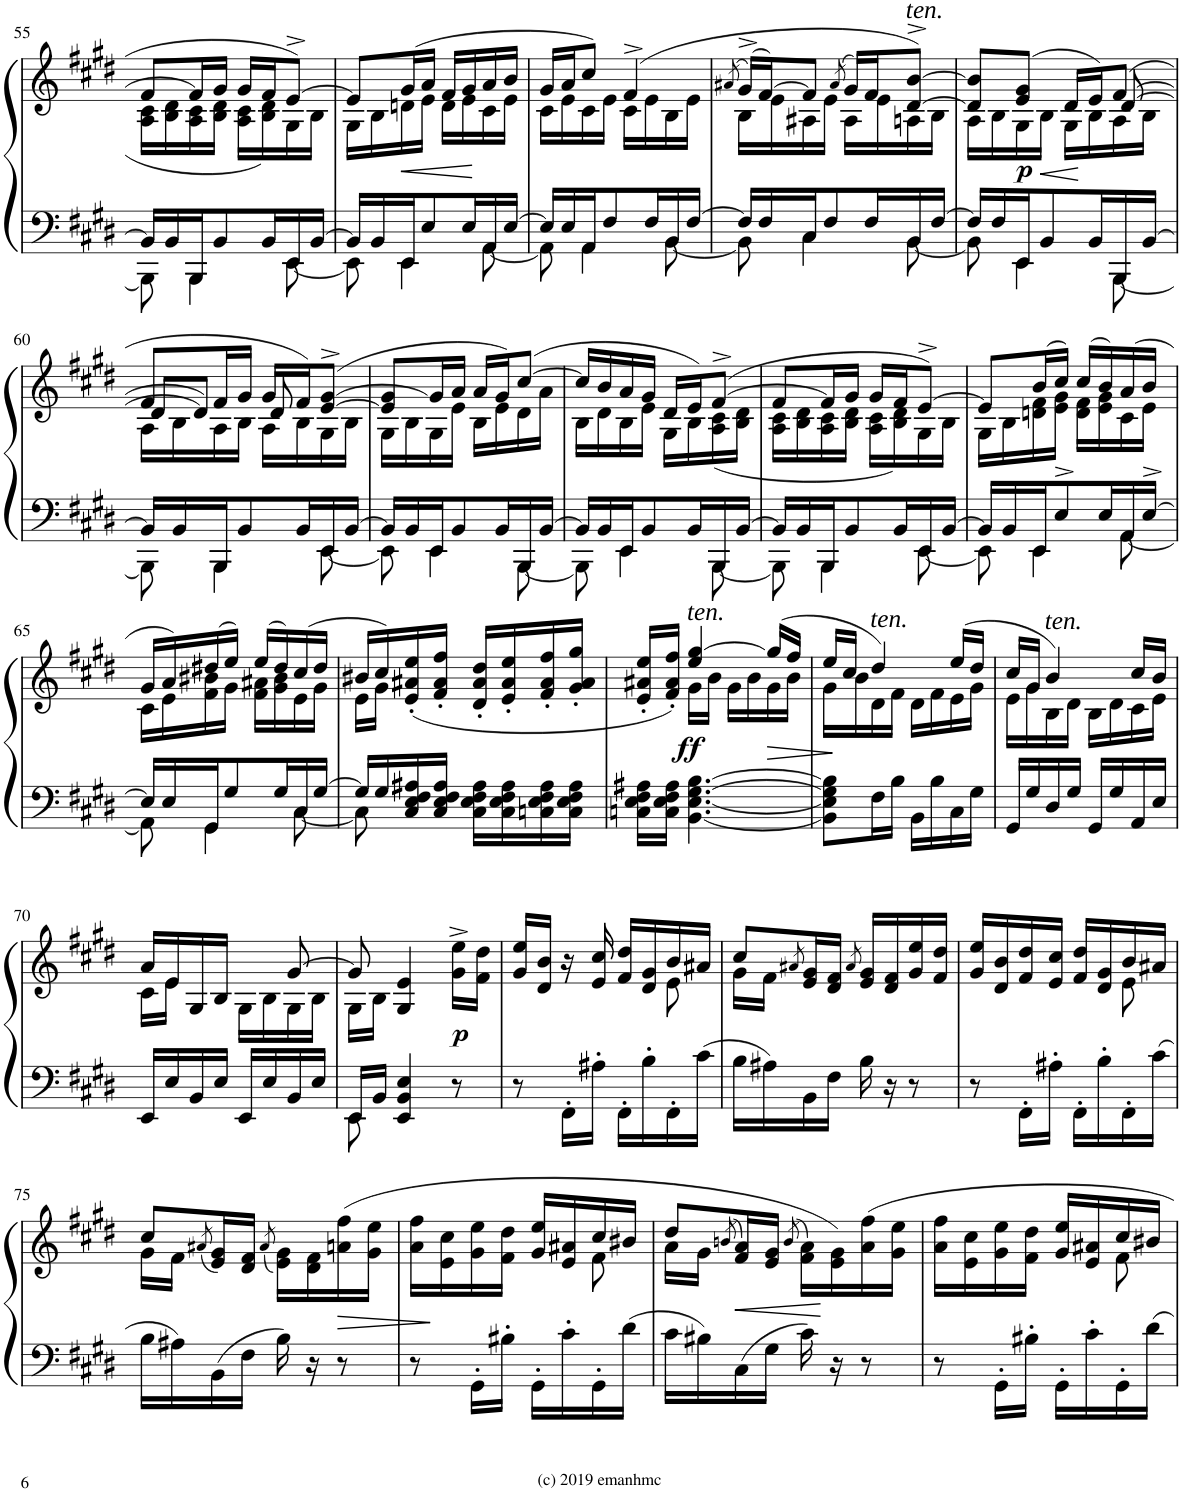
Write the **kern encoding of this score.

**kern	**kern	**dynam
*part1	*part1	*part1
*staff2	*staff1	*staff1/2
*I"Piano	*	*
*I'Pno.	*	*
!!LO:PB:g=z
*clefF4	*clefG2	*
*k[f#c#g#d#]	*k[f#c#g#d#]	*
*M2/4	*M2/4	*
=55	=55	=55
*^	*^	*
16BB/LL]	8BBB\]	8f#/L	16A\ 16c#\LL	.
16BB/	.	.	16B\ 16d#\	.
16BBB/J	4BBB\	16f#/L]	16A\ 16c#\	.
8BB/	.	16g#/JJ	16B\ 16d#\JJ	.
.	.	16g#/LL	16A\ 16c#\LL	.
16BB/L	.	16f#/J	16B\ 16d#\	.
16EE/	[8EE\	[8e^/J	16G#\	.
[16BB/JJ	.	.	16B\JJ	.
=56	=56	=56	=56	=56
16BB/LL]	8EE\]	8e/L]	16G#\LL	.
16BB/	.	.	16B\	.
!	!	!	!	!LO:HP:b
16EE/J	4EE\	(16g#/L	16dn\	<
8E/	.	16a/JJ	16e\JJ	.
.	.	16f#/LL	16d\LL	.
16E/L	.	16g#/	16e\	.
16AA/	[8AA\	16a/	16c#\	[
[16E/JJ	.	16b/JJ	16e\JJ	.
=57	=57	=57	=57	=57
16E/LL]	8AA\]	16g#/LL	16c#\LL	.
16E/	.	16a/J	16e\	.
16AA/J	4AA\	8cc#/J)	16c#\	.
8F#/	.	.	16e\JJ	.
.	.	(4f#^/	16c#\LL	.
16F#/L	.	.	16e\	.
16BB/	[8BB\	.	16B\	.
[16F#/JJ	.	.	16e\JJ	.
=58	=58	=58	=58	=58
.	.	(>8qa#X/	.	.
16F#/LL]	8BB\]	(>16g#^/LL)	16B\LL	.
16F#/	.	[16f#/J)	16e\	.
16C#/J	4C#\	8f#/J]	16A#X\	.
8F#/	.	.	16e\JJ	.
.	.	(>8qa#/	.	.
.	.	16g#/LL)	16A#\LL	.
16F#/L	.	16f#/J	16e\	.
!	!	!LO:TX:a:i:t=ten.	!	!
16BB/	[8BB\	[8d#/^ [8b/^J)	16An\	.
[16F#/JJ	.	.	16B\JJ	.
=59	=59	=59	=59	=59
*	*	*	*^	*
16F#/LL]	8BB\]	8d#/] 8b/]L	16A\LL	4.ryy	.
16F#/	.	.	16B\	.	.
!	!	!	!	!	!LO:DY:b
16EE/J	4EE\	(8e/ 8g#/J	16G#\	.	p
!	!	!	!	!	!LO:HP:b
8BB/	.	.	16B\JJ	.	<
.	.	16d#/LL	16G#\LL	.	.
16BB/L	.	16e/J)	16B\	.	.
16BBB/	[8BBB\	([8f#/J	16A\	[8d#/	.
[16BB/JJ	.	.	16B\JJ	.	.
!!LO:LB:g=z	!!	!!
=60	=60	=60	=60	=60	=60
16BB/LL]	8BBB\]	8f#/L	16A\LL	8d#/L	.
16BB/	.	.	16B\	.	.
16BBB/J	4BBB\	16f#/L]	16A\	8d#/J]	.
8BB/	.	16g#/JJ	16B\JJ	.	.
.	.	16g#/LL	16A\LL	8d#/	.
16BB/L	.	16f#/J)	16B\	.	.
16EE/	[8EE\	([8e/^ [8g#/^J	16G#\	8ryy	.
[16BB/JJ	.	.	16B\JJ	.	.
*	*	*	*v	*v	*
=61	=61	=61	=61	=61
16BB/LL]	8EE\]	8e/] 8g#/L	16G#\LL	.
16BB/	.	.	16B\	.
16EE/J	4EE\	16g#/L]	16G#\	.
8BB/	.	16a/JJ	16e\JJ	.
.	.	16a/LL	16B\LL	.
16BB/L	.	16g#/J)	16e\	.
16BBB/	[8BBB\	([8cc#/J	16d#\	.
[16BB/JJ	.	.	16a\JJ	.
=62	=62	=62	=62	=62
16BB/LL]	8BBB\]	16cc#/LL]	16B\LL	.
16BB/	.	16b/	16d#\	.
16EE/J	4EE\	16a/	16B\	.
8BB/	.	16g#/JJ	16e\JJ	.
.	.	16d#/LL	16G#\LL	.
16BB/L	.	16e/J)	16B\	.
16BBB/	[8BBB\	(>[8f#^/J	(16A\ 16c#\	.
[16BB/JJ	.	.	16B\ 16d#\JJ	.
=63	=63	=63	=63	=63
16BB/LL]	8BBB\]	8f#/L	16A\ 16c#\LL	.
16BB/	.	.	16B\ 16d#\	.
16BBB/J	4BBB\	16f#/L]	16A\ 16c#\	.
8BB/	.	16g#/JJ	16B\ 16d#\JJ	.
.	.	16g#/LL	16A\ 16c#\LL	.
16BB/L	.	16f#/J	16B\ 16d#\)	.
16EE/	[8EE\	[8e^/J)	16G#\	.
[16BB/JJ	.	.	16B\JJ	.
=64	=64	=64	=64	=64
16BB/LL]	8EE\]	8e/L]	16G#\LL	.
16BB/	.	.	16B\	.
16EE/J	4EE\	(16b/L	16dn\ 16f#\	.
8E^/	.	16cc#/JJ)	16e\ 16g#\JJ	.
.	.	(16cc#/LL	16d\ 16f#\LL	.
16E/L	.	16b/)	16e\ 16g#\	.
16AA/	[8AA\	(16a/	16c#\	.
[16E^/JJ	.	16b/JJ	16e\JJ	.
!!LO:LB:g=z	!!
=65	=65	=65	=65	=65
16E/LL]	8AA\]	16g#/LL	16c#\LL	.
16E/	.	16a/)	16e\	.
16GG#/J	4GG#\	(16dd#X/	16f#\ 16b#X\	.
8G#/	.	16ee/JJ)	16g#\JJ	.
.	.	(16ee/LL	16f#\ 16a#X\LL	.
16G#/L	.	16dd#/)	16g#\ 16b#\	.
16C#/	[8C#\	(16cc#/	16e\	.
[16G#/JJ	.	16dd#/JJ	16g#\JJ	.
=66	=66	=66	=66	=66
16G#/LL]	8C#\]	16b#X/LL	16e\LL	.
16G#/	.	16cc#/)	16g#\JJ	.
16C#/ 16E/ 16F#/ 16A#X/	4.ryy	(16e/' 16a#X/' 16ee/'	4.ryy	.
16C#/ 16E/ 16F#/ 16A#/JJ	.	16f#/' 16a#/' 16ff#/'JJ	.	.
16C#\ 16E\ 16F#\ 16A#\LL	.	16d#/' 16a#/' 16dd#/'LL	.	.
16C#\ 16E\ 16F#\ 16A#\	.	16e/' 16a#/' 16ee/'	.	.
16Cn\ 16E\ 16F#\ 16A#\	.	16f#/' 16a#/' 16ff#/'	.	.
16C\ 16E\ 16F#\ 16A#\JJ	.	16g#/' 16a#/' 16gg#/'JJ	.	.
*v	*v	*	*	*
=67	=67	=67	=67
16Cn\ 16E\ 16F#\ 16A#X\LL	16e/' 16a#X/' 16ee/'LL	8ryy	.
16C\ 16E\ 16F#\ 16A#\JJ	16f#/' 16a#/' 16ff#/'JJ)	.	.
!	!LO:TX:a:i:t=ten.	!	!
!	!	!	!LO:DY:b
[4.BB\ [4.E\ [4.G#\ [4.B\	4ee/ [4gg#/	16g#\LL	ff
.	.	16b\JJ	.
.	.	16g#\LL	.
.	.	16b\	.
!	!	!	!LO:HP:b
.	(16gg#/LL]	16g#\	>
.	16ff#/JJ	16b\JJ	.
=68	=68	=68	=68
8BB\] 8E\] 8G#\] 8B\]L	16ee/LL	16g#\LL	.
.	16cc#/JJ	16b\	[
!	!LO:TX:a:i:t=ten.	!	!
16F#\L	4dd#/)	16d#\	.
16B\JJ	.	16f#\JJ	.
16BB\LL	.	16d#\LL	.
16B\	.	16f#\	.
16C#\	(16ee/LL	16e\	.
16G#\JJ	16dd#/JJ	16g#\JJ	.
=69	=69	=69	=69
16GG#/LL	16cc#/LL	16e\LL	.
16G#/	16g#/JJ	16g#\	.
!	!LO:TX:a:i:t=ten.	!	!
16D#/	4b/)	16B\	.
16G#/JJ	.	16d#\JJ	.
16GG#/LL	.	16B\LL	.
16G#/	.	16d#\	.
16AA/	16cc#/LL	16c#\	.
16E/JJ	16b/JJ	16e\JJ	.
!!LO:LB:g=z	!!
=70	=70	=70	=70
16EE/LL	16a/LL	16c#\LL	.
16E/	16e/	16e\JJ	.
16BB/	16G#/	4ryy	.
16E/JJ	16B/JJ	.	.
16EE/LL	16G#\LL	.	.
16E/	16B\	.	.
16BB/	16G#\	[8g#/	.
16E/JJ	16B\JJ	.	.
=71	=71	=71	=71
*^	*	*	*
16EE/LL	8EE\	16G#\LL	8g#/]	.
16BB/JJ	.	16B\JJ	.	.
4EE/ 4BB/ 4E/	4.ryy	4G#/ 4e/	4.ryy	.
!	!	!	!	!LO:DY:b
8r	.	16g#\^ 16ee\^LL	.	p
.	.	16f#\ 16dd#\JJ	.	.
*v	*v	*	*	*
=72	=72	=72	=72
8r	16g#/ 16ee/LL	4.ryy	.
.	16d#/ 16b/JJ	.	.
16FF#'\LL	16r	.	.
16A#X'\JJ	16e/ 16cc#/	.	.
16FF#'\LL	16f#/ 16dd#/LL	.	.
16B'\	16d#/ 16g#/	.	.
16FF#'\	16b/	8e\	.
16c#\JJ	16a#X/JJ	.	.
=73	=73	=73	=73
16B\LL	8cc#/L	16g#\LL	.
16A#X\	.	16f#\JJ	.
.	8qa#X/	.	.
16BB\	16e/ 16g#/L	4.ryy	.
16F#\JJ	16d#/ 16f#/JJ	.	.
.	8qa#/	.	.
16B\	16e/ 16g#/LL	.	.
16r	16d#/ 16f#/	.	.
8r	16g#/ 16ee/	.	.
.	16f#/ 16dd#/JJ	.	.
=74	=74	=74	=74
8r	16g#/ 16ee/LL	4.ryy	.
.	16d#/ 16b/	.	.
16FF#'\LL	16f#/ 16dd#/	.	.
16A#X'\JJ	16e/ 16cc#/JJ	.	.
16FF#'\LL	16f#/ 16dd#/LL	.	.
16B'\	16d#/ 16g#/	.	.
16FF#'\	16b/	8e\	.
16c#\JJ	16a#X/JJ	.	.
!!LO:LB:g=z	!!
=75	=75	=75	=75
16B\LL	8cc#/L	16g#\LL	.
16A#X\	.	16f#\JJ	.
.	(8qa#X/	.	.
16BB\	16e/ 16g#/L)	4.ryy	.
16F#\JJ	16d#/ 16f#/JJ	.	.
.	(8qa#/	.	.
16B\	16e\ 16g#\LL)	.	.
16r	16d#\ 16f#\	.	.
!	!	!	!LO:HP:b
8r	(>16an\ 16ff#\	.	>
.	16g#\ 16ee\JJ	.	.
=76	=76	=76	=76
8r	16a\ 16ff#\LL	4.ryy	.
.	16e\ 16cc#\	.	]
16GG#'\LL	16g#\ 16ee\	.	.
16B#X'\JJ	16f#\ 16dd#\JJ	.	.
16GG#'\LL	16g#/ 16ee/LL	.	.
16c#'\	16e/ 16a#X/	.	.
16GG#'\	16cc#/	8f#\	.
16d#\JJ	16b#X/JJ	.	.
=77	=77	=77	=77
16c#\LL	8dd#/L	16a\LL	.
16B#X\	.	16g#\JJ	.
.	(>8qbn/	.	.
16C#\	16f#/ 16a/L)	4.ryy	.
16G#\JJ	16e/ 16g#/JJ	.	.
.	(>8qb/	.	.
16c#\	16f#\ 16a\LL)	.	.
16r	16e\ 16g#\)	.	]
8r	16a\ 16ff#\	.	.
.	16g#\ 16ee\JJ	.	.
=78	=78	=78	=78
8r	16a\ 16ff#\LL	4.ryy	.
.	16e\ 16cc#\	.	.
16GG#'\LL	16g#\ 16ee\	.	.
16B#X'\JJ	16f#\ 16dd#\JJ	.	.
16GG#'\LL	16g#/ 16ee/LL	.	.
16c#'\	16e/ 16a#X/	.	.
16GG#'\	16cc#/	8f#\	.
16d#\JJ	16b#X/JJ	.	.
*	*v	*v	*
=	=	=
*-	*-	*-
